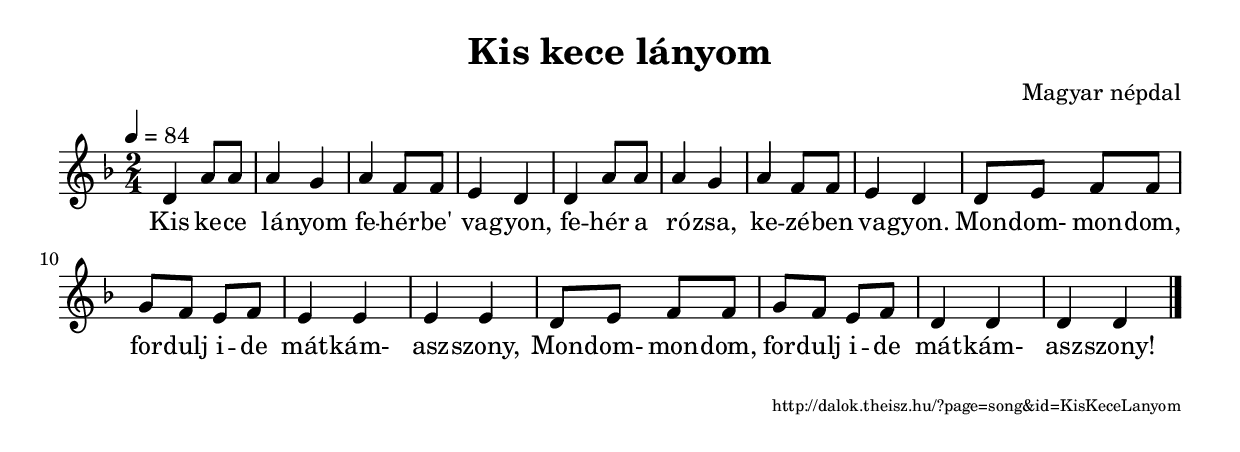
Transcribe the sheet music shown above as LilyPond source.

\version "2.10.33"


\header {
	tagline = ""	title = "Kis kece lányom"
	composer = "Magyar népdal"
}

VoiceA = { \key d \minor \override Staff.TimeSignature #'style = #'()  \time 2/4 \tempo 4=84
	\relative f' { d4 a'8 a a4 g a f8 f e4 d
d a'8 a a4 g a f8 f e4 d
d8 e f f g f e f e4 e e e
d8 e f f g f e f d4 d d d \bar "|."
	}
}
SplitLyricsA = \lyricmode { 
Kis ke -- ce lá -- nyom fe -- hér -- be' va -- gyon,
fe -- hér a ró -- zsa, ke -- zé -- ben va -- gyon.
Mon -- dom- mon -- dom, for -- dulj i -- de mát -- kám- asz -- szony,
Mon -- dom- mon -- dom, for -- dulj i -- de mát -- kám- asz -- szony!
}
\score {
	<<
		\context Voice = songStaff { \VoiceA }
		\lyricsto "songStaff" \new Lyrics \SplitLyricsA
	>>
	\layout {
		indent = #0
	}
}

\score {
	<<
		\context Voice = songStaff { \VoiceA }
	>>
	\midi {
	}
}

\markup { \fill-line { \hspace #1 \super http://dalok.theisz.hu/?page=song&id=KisKeceLanyom } }

\paper {
}
